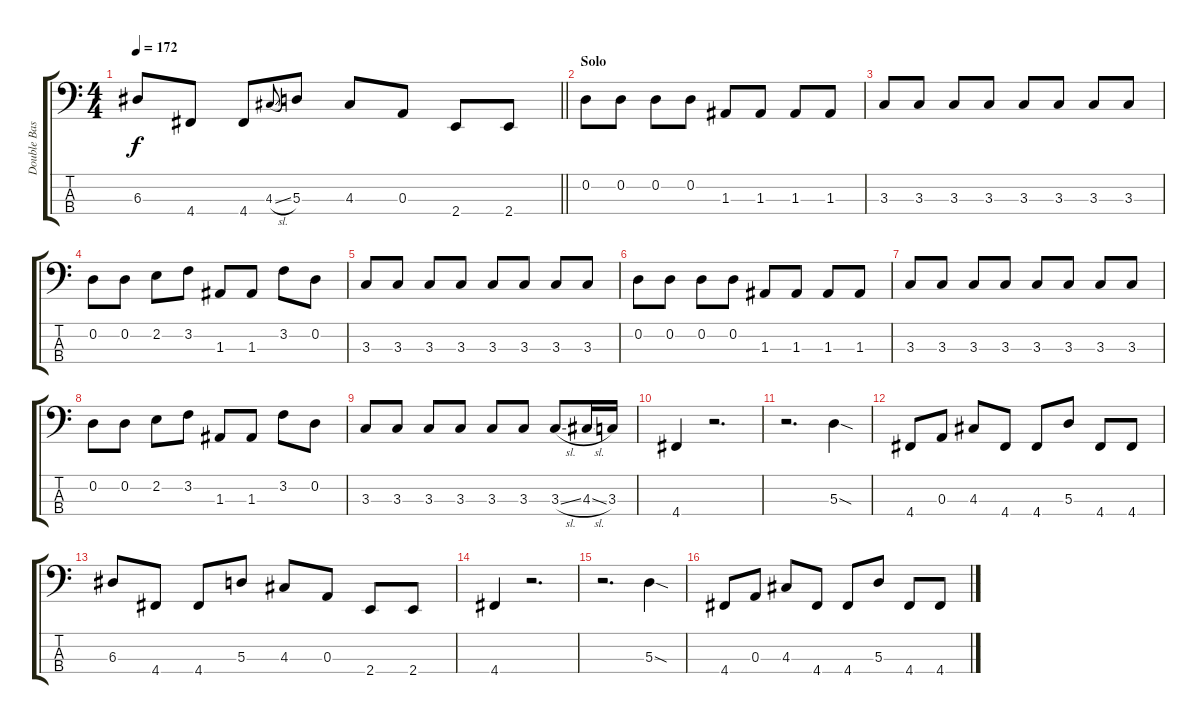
\track ("Double Bass" "Double Bas") {instrument acousticbass}
\staff {score tabs}
\tuning (G2 D2 A1 D1) {hide}
\ts (4 4)
\tempo 172
\clef f4
\barLineRight lightlight
\ks c
6.3.8{dy f} 4.4.8 4.4.8 4.3{sl}.8{gr onbeat} 5.3.8 4.3.8 0.3.8 2.4.8 2.4.8 |
\section ("" "Solo")
0.2.8 0.2.8 0.2.8 0.2.8 1.3.8 1.3.8 1.3.8 1.3.8 |
3.3.8 3.3.8 3.3.8 3.3.8 3.3.8 3.3.8 3.3.8 3.3.8 |
0.2.8 0.2.8 2.2.8 3.2.8 1.3.8 1.3.8 3.2.8 0.2.8 |
3.3.8 3.3.8 3.3.8 3.3.8 3.3.8 3.3.8 3.3.8 3.3.8 |
0.2.8 0.2.8 0.2.8 0.2.8 1.3.8 1.3.8 1.3.8 1.3.8 |
3.3.8 3.3.8 3.3.8 3.3.8 3.3.8 3.3.8 3.3.8 3.3.8 |
0.2.8 0.2.8 2.2.8 3.2.8 1.3.8 1.3.8 3.2.8 0.2.8 |
3.3.8 3.3.8 3.3.8 3.3.8 3.3.8 3.3.8 3.3{sl}.8 4.3{sl}.16 3.3.16 |
4.4.4 r.2{d} |
r.2{d} 5.3{sod}.4 |
4.4.8 0.3.8 4.3.8 4.4.8 4.4.8 5.3.8 4.4.8 4.4.8 |
6.3.8 4.4.8 4.4.8 5.3.8 4.3.8 0.3.8 2.4.8 2.4.8 |
4.4.4 r.2{d} |
r.2{d} 5.3{sod}.4 |
4.4.8 0.3.8 4.3.8 4.4.8 4.4.8 5.3.8 4.4.8 4.4.8
